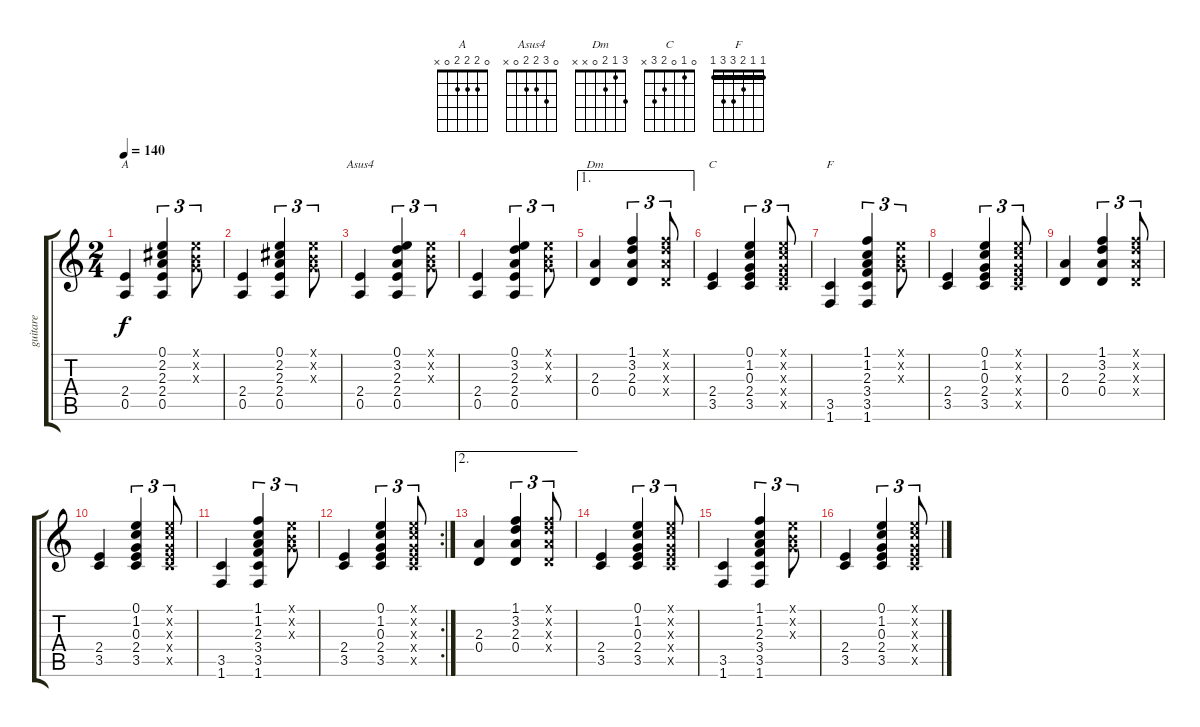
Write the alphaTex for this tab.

\track ("guitare" "guitare") {instrument acousticguitarsteel}
\staff {score tabs}
\tuning (E4 B3 G3 D3 A2 E2) {hide}
\chord ("A" 0 2 2 2 0 x)
\chord ("Asus4" 0 3 2 2 0 x)
\chord ("Dm" 3 1 2 0 x x)
\chord ("C" 0 1 0 2 3 x)
\chord ("F" 1 1 2 3 3 1) {barre 1}
\ts (2 4)
\tempo 140
\clef g2
\ks c
(2.4 0.5).4{ch "A" dy f} (0.1 2.2 2.3 2.4 0.5).4{tu (3 2)} (0.1{x} 0.2{x} 0.3{x}).8{tu (3 2)} |
(2.4 0.5).4 (0.1 2.2 2.3 2.4 0.5).4{tu (3 2)} (0.1{x} 0.2{x} 0.3{x}).8{tu (3 2)} |
(2.4 0.5).4{ch "Asus4"} (0.1 3.2 2.3 2.4 0.5).4{tu (3 2)} (0.1{x} 0.2{x} 0.3{x}).8{tu (3 2)} |
(2.4 0.5).4 (0.1 3.2 2.3 2.4 0.5).4{tu (3 2)} (0.1{x} 0.2{x} 0.3{x}).8{tu (3 2)} |
\ae 1
(2.3 0.4).4{ch "Dm"} (1.1 3.2 2.3 0.4).4{tu (3 2)} (1.1{x} 3.2{x} 2.3{x} 0.4{x}).8{tu (3 2)} |
(2.4 3.5).4{ch "C"} (0.1 1.2 0.3 2.4 3.5).4{tu (3 2)} (0.1{x} 1.2{x} 0.3{x} 2.4{x} 3.5{x}).8{tu (3 2)} |
(3.5 1.6).4{ch "F"} (1.1 1.2 2.3 3.4 3.5 1.6).4{tu (3 2)} (0.1{x} 0.2{x} 0.3{x}).8{tu (3 2)} |
(2.4 3.5).4 (0.1 1.2 0.3 2.4 3.5).4{tu (3 2)} (0.1{x} 1.2{x} 0.3{x} 2.4{x} 3.5{x}).8{tu (3 2)} |
(2.3 0.4).4 (1.1 3.2 2.3 0.4).4{tu (3 2)} (1.1{x} 3.2{x} 2.3{x} 0.4{x}).8{tu (3 2)} |
(2.4 3.5).4 (0.1 1.2 0.3 2.4 3.5).4{tu (3 2)} (0.1{x} 1.2{x} 0.3{x} 2.4{x} 3.5{x}).8{tu (3 2)} |
(3.5 1.6).4 (1.1 1.2 2.3 3.4 3.5 1.6).4{tu (3 2)} (0.1{x} 0.2{x} 0.3{x}).8{tu (3 2)} |
\rc 2
(2.4 3.5).4 (0.1 1.2 0.3 2.4 3.5).4{tu (3 2)} (0.1{x} 1.2{x} 0.3{x} 2.4{x} 3.5{x}).8{tu (3 2)} |
\ae 2
(2.3 0.4).4 (1.1 3.2 2.3 0.4).4{tu (3 2)} (1.1{x} 3.2{x} 2.3{x} 0.4{x}).8{tu (3 2)} |
(2.4 3.5).4 (0.1 1.2 0.3 2.4 3.5).4{tu (3 2)} (0.1{x} 1.2{x} 0.3{x} 2.4{x} 3.5{x}).8{tu (3 2)} |
(3.5 1.6).4 (1.1 1.2 2.3 3.4 3.5 1.6).4{tu (3 2)} (0.1{x} 0.2{x} 0.3{x}).8{tu (3 2)} |
(2.4 3.5).4 (0.1 1.2 0.3 2.4 3.5).4{tu (3 2)} (0.1{x} 1.2{x} 0.3{x} 2.4{x} 3.5{x}).8{tu (3 2)}
